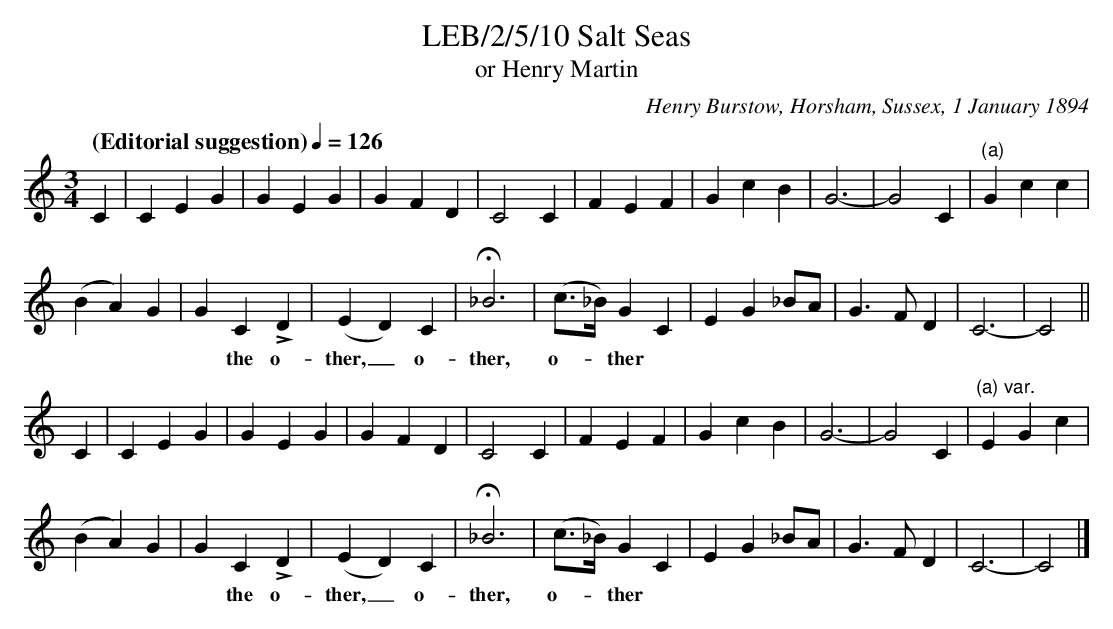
X:1
T:LEB/2/5/10 Salt Seas
T: or Henry Martin
C:Henry Burstow, Horsham, Sussex, 1 January 1894
L:1/4
Q:"(Editorial suggestion)" 1/4=126
M:3/4
K:C
C | C E G | G E G | G F D | C2 C | F E F | G c B | G3- | G2 C | "^(a)"G c c |
(B A) G | G C !accent!D | (E D) C | H_B3 | (c3/4_B/4) G C | E G _B/2A/2 | G3/2 F/2 D | C3- | C2 ||
w:****the o-ther,_ o-ther, o-*ther
C | C E G | G E G | G F D | C2 C | F E F | G c B | G3- | G2 C | "^(a) var."E G c |
(B A) G | G C !accent!D | (E D) C | H_B3 | (c3/4_B/4) G C | E G _B/2A/2 | G3/2 F/2 D | C3- | C2 |]
w:****the o-ther,_ o-ther, o-*ther
